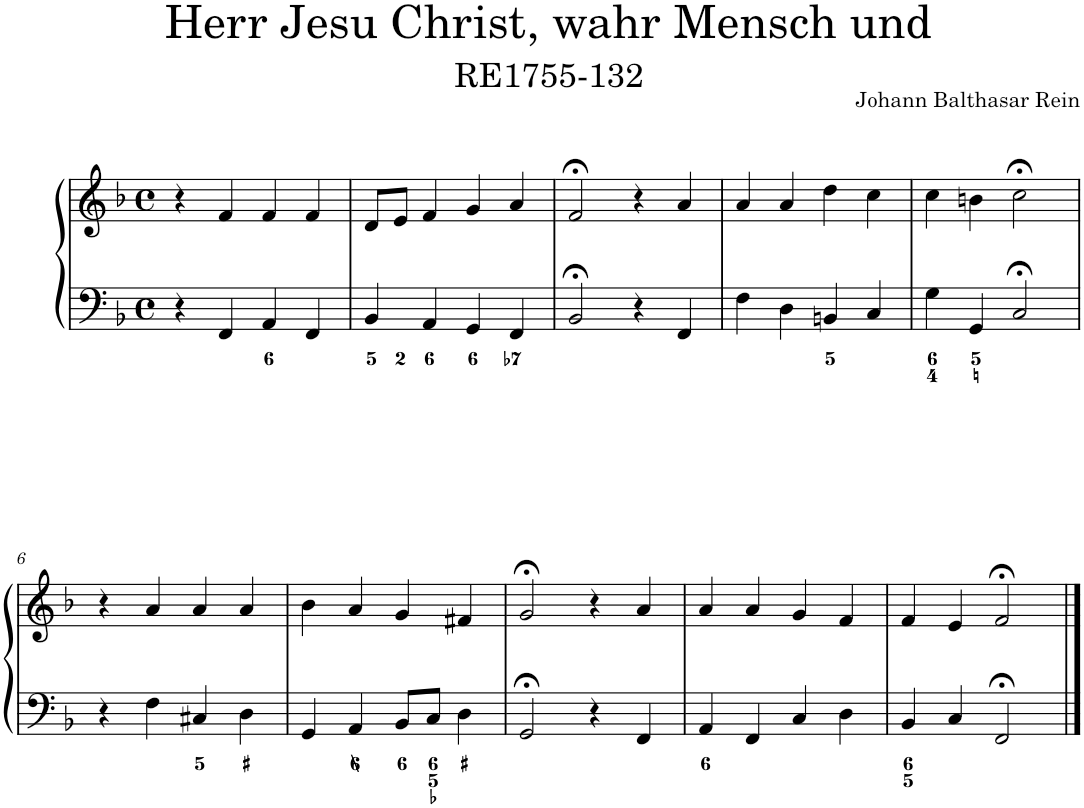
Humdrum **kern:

**kern	**kern
*part1	*part1
*staff2	*staff1
*I"Piano	*
*I'Pno.	*
*clefF4	*clefG2
*k[b-]	*k[b-]
*M4/4	*M4/4
*met(c)	*met(c)
=1	=1
4r	4r
4FF/	4f/
4AA/	4f/
4FF/	4f/
=2	=2
4BB-/	8d/L
.	8e/J
4AA/	4f/
4GG/	4g/
4FF/	4a/
=3	=3
2BB-;</	2f;</
4r	4r
4FF/	4a/
=4	=4
4F\	4a/
4D\	4a/
4BBn/	4dd\
4C/	4cc\
=5	=5
4G\	4cc\
4GG/	4bn\
2C;</	2cc;<\
!!LO:LB:g=z
=6	=6
4r	4r
4F\	4a/
4C#X/	4a/
4D\	4a/
=7	=7
4GG/	4b-\
4AA/	4a/
8BB-/L	4g/
8C/J	.
4D\	4f#X/
=8	=8
2GG;</	2g;</
4r	4r
4FF/	4a/
=9	=9
4AA/	4a/
4FF/	4a/
4C/	4g/
4D\	4f/
=10	=10
4BB-/	4f/
4C/	4e/
2FF;</	2f;</
==	==
*-	*-
